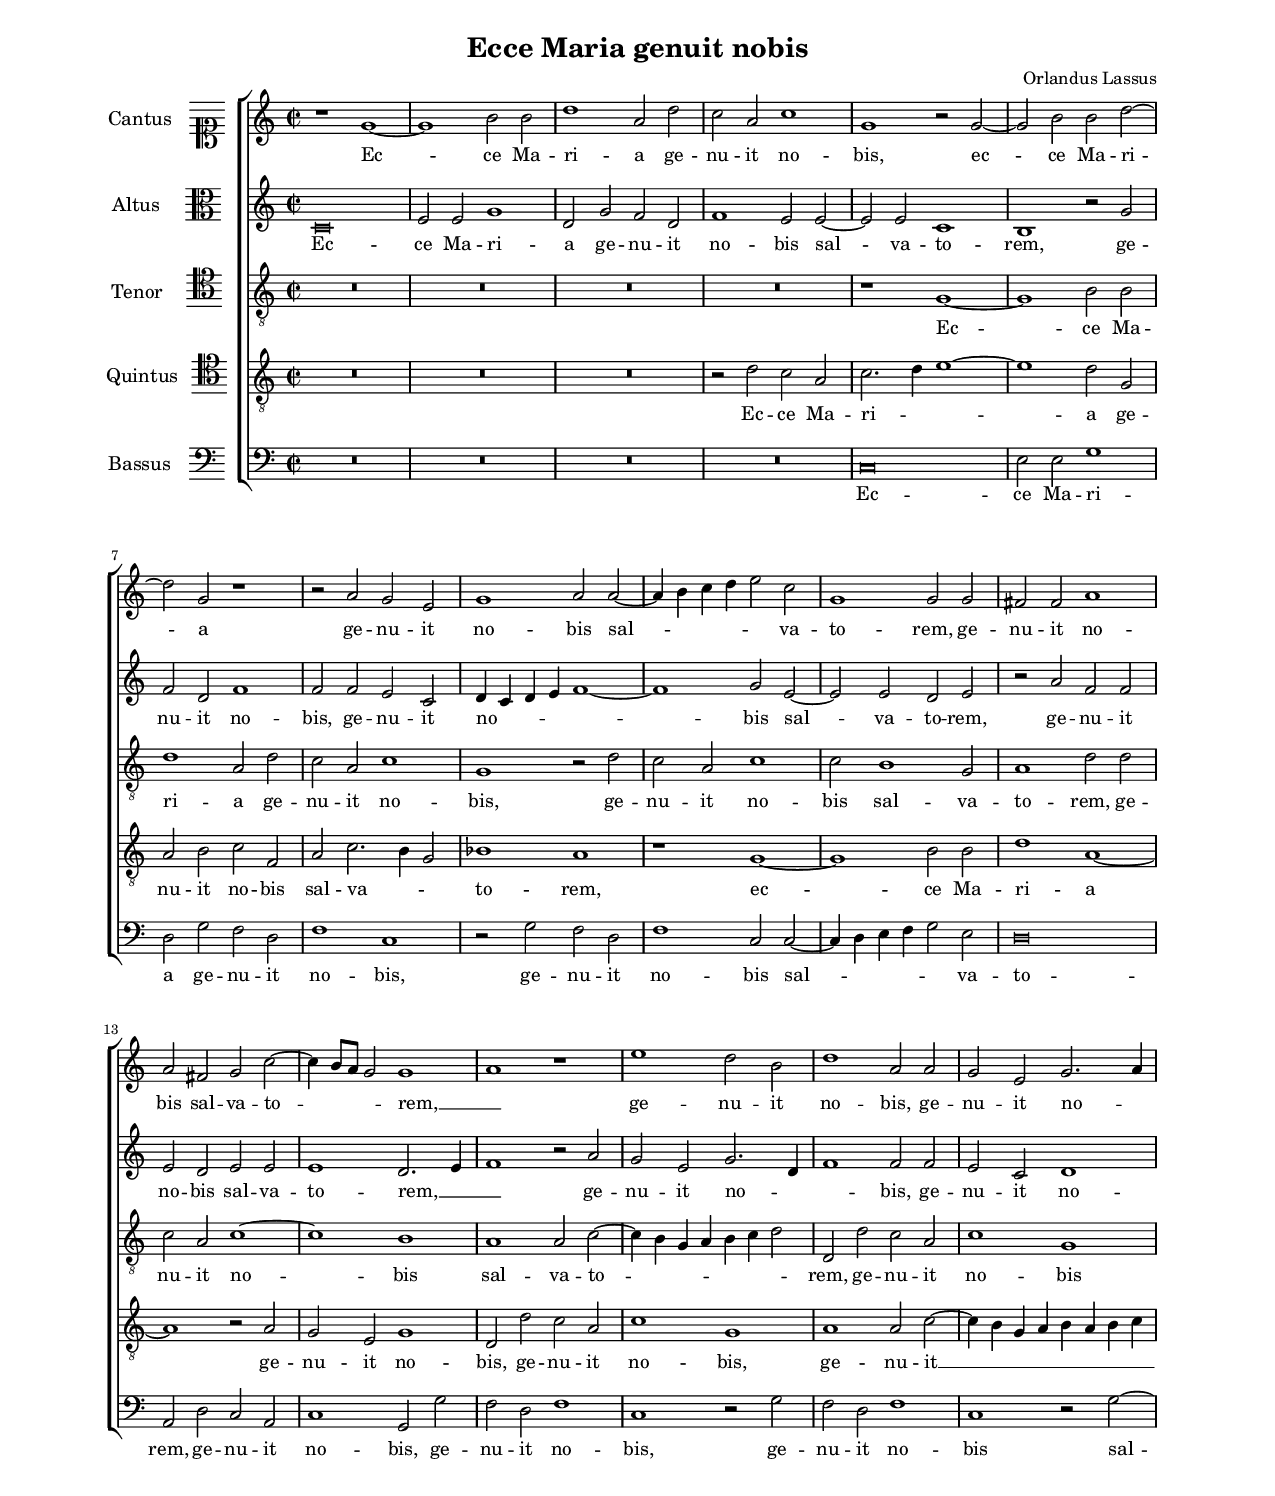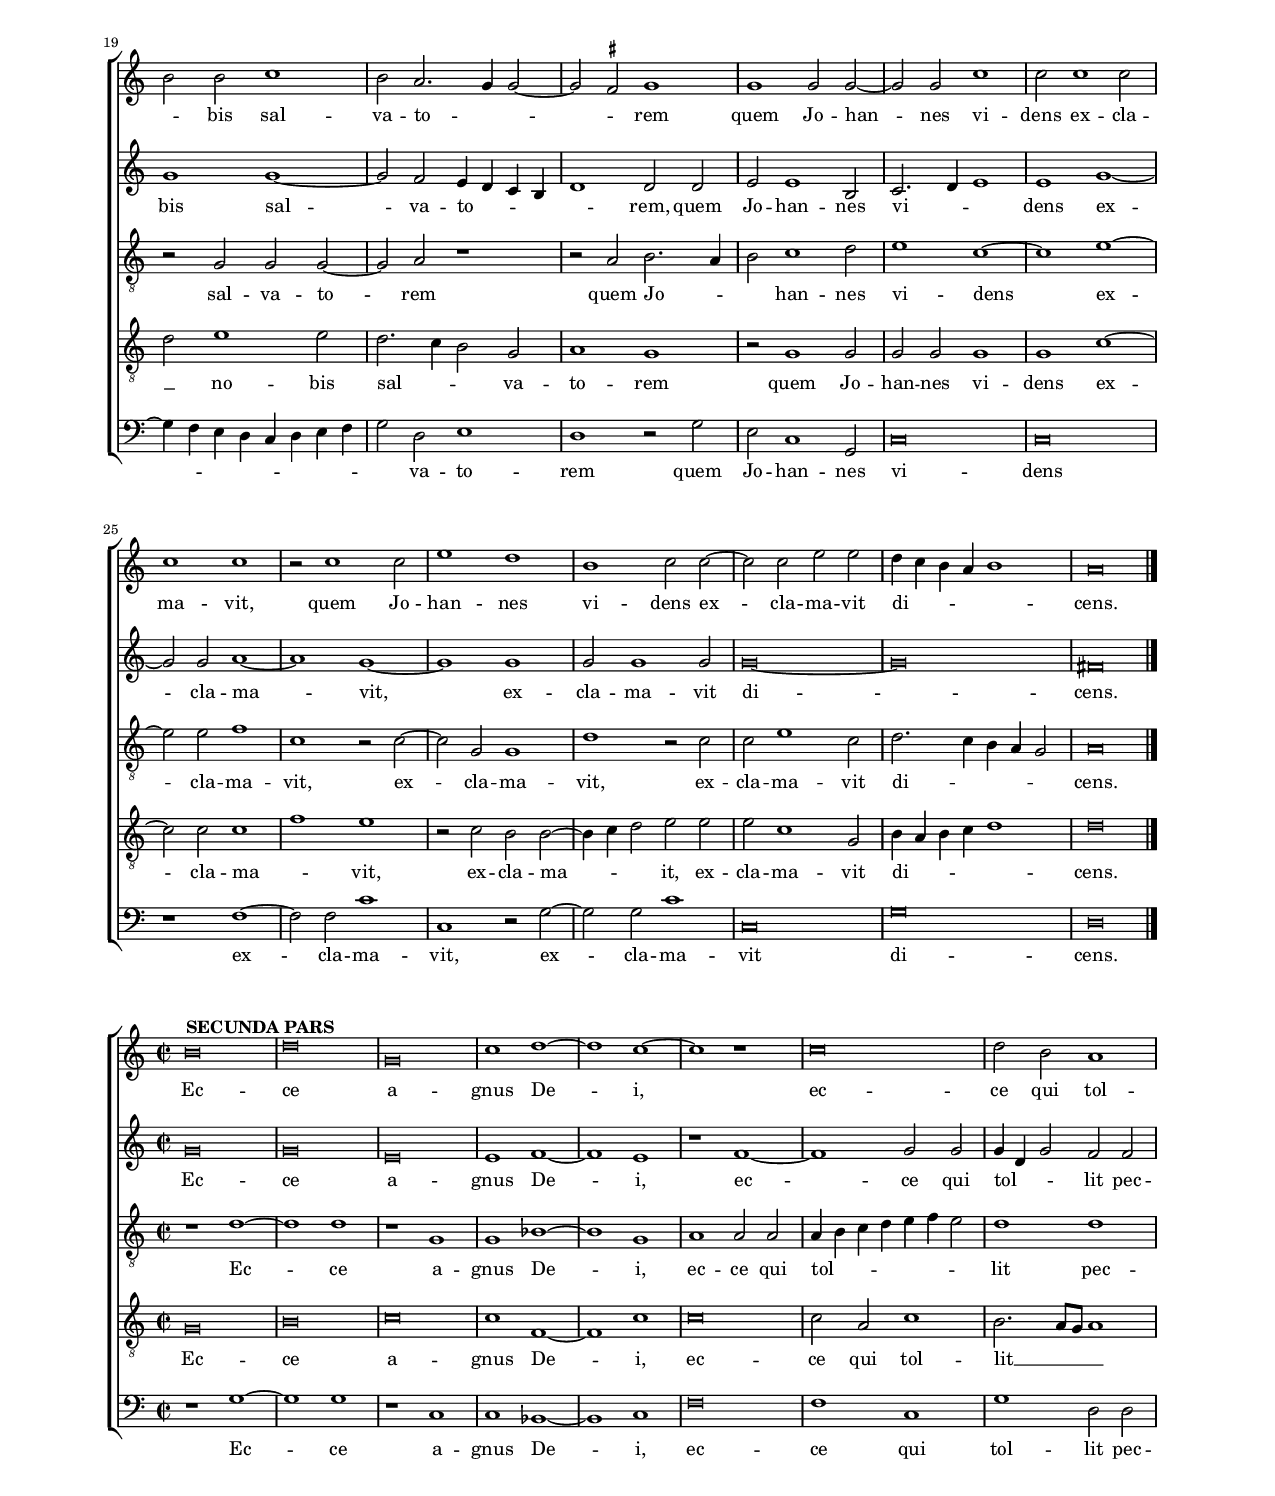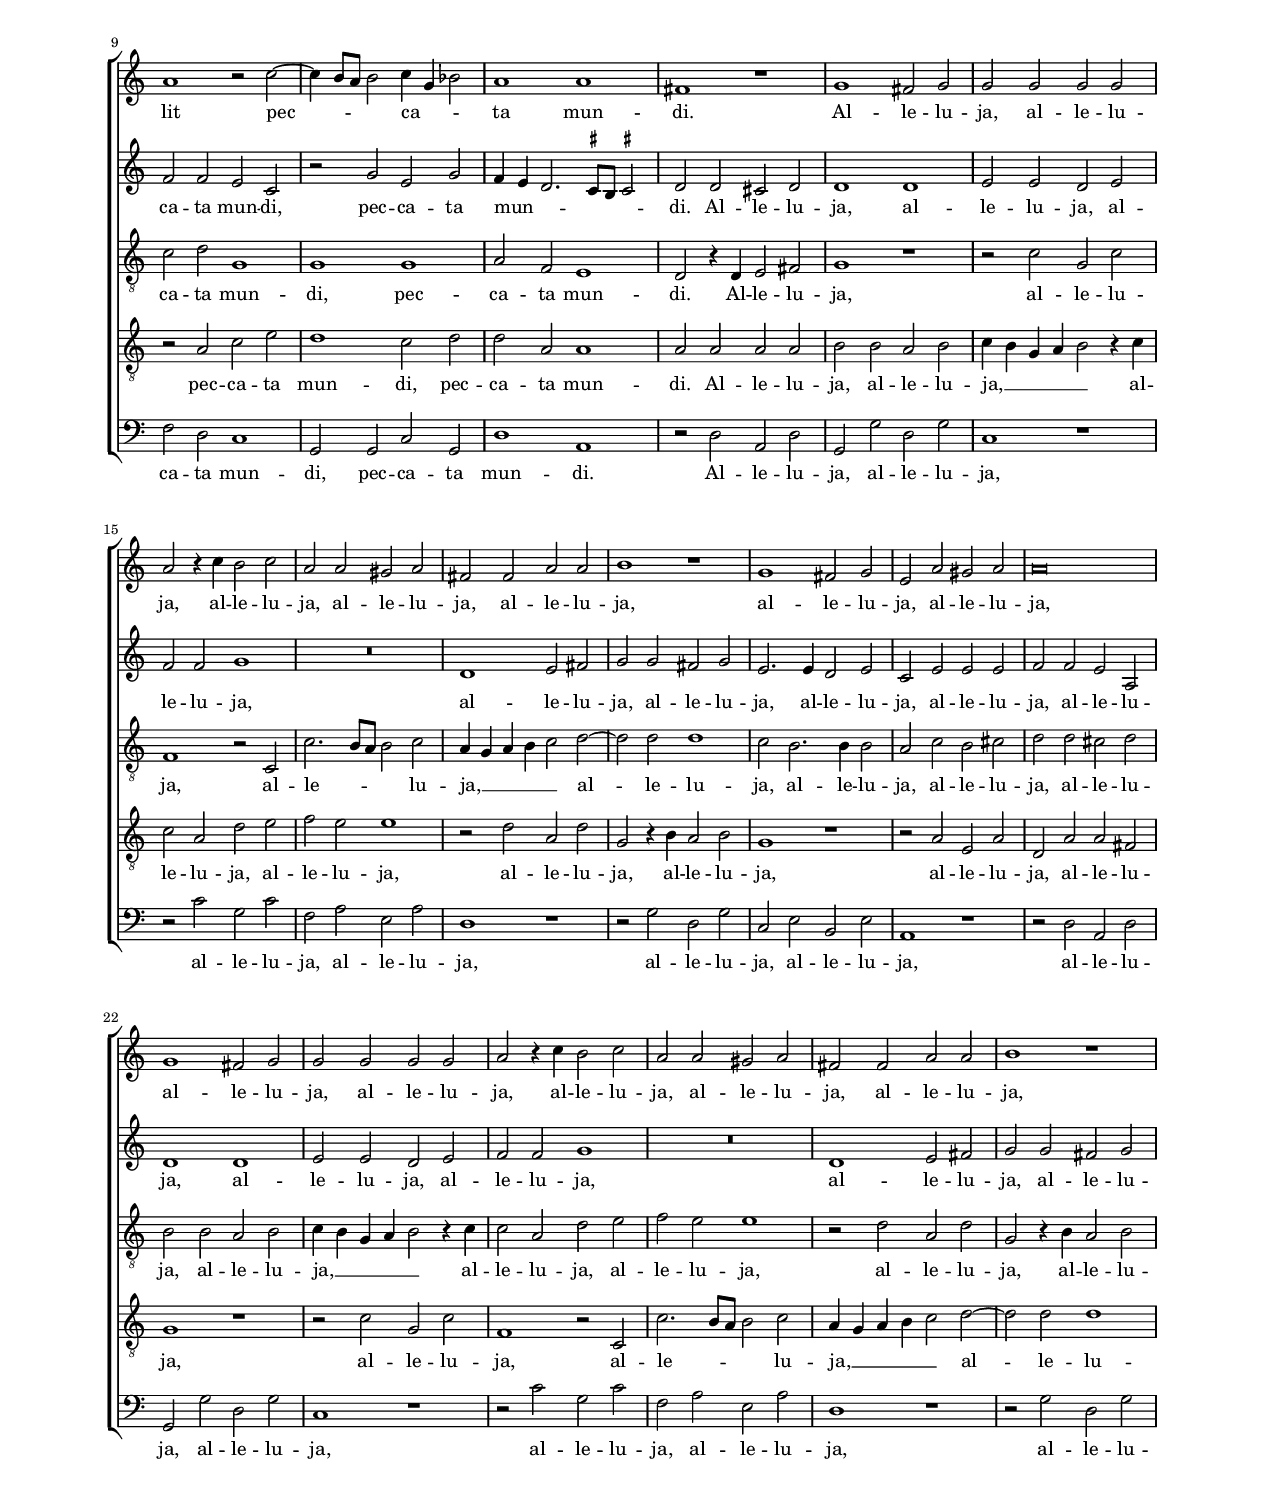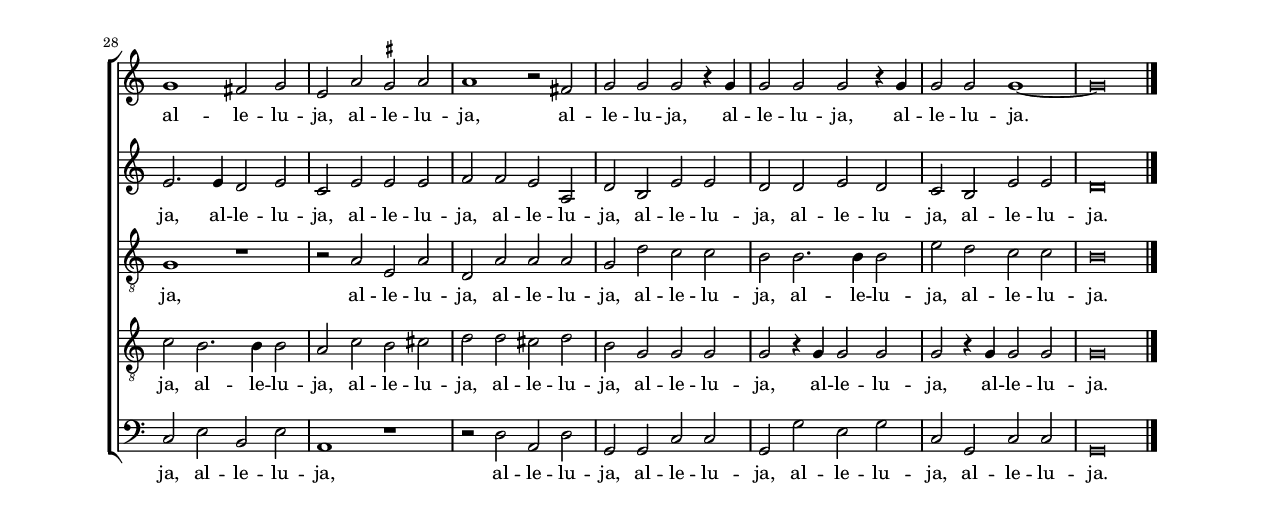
\header
{
  title="Ecce Maria genuit nobis"
  composer="Orlandus Lassus"
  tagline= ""
}

\version "2.18.2"
\include "deutsch.ly"
#(set-global-staff-size 15)
#(set-default-paper-size "letter")
#(ly:set-option 'point-and-click #f)

	
	ficta = { \once \set suggestAccidentals = ##t }
	
	forget = #(define-music-function (parser location music) (ly:music?) #{
		\accidentalStyle forget
		$music
		\accidentalStyle default
		#})
	
	m = \melisma
	me = \melismaEnd


\paper
	{
	top-margin = 1.8 \cm
	bottom-margin = 1.8 \cm
	left-margin = 2 \cm
	right-margin = 2 \cm
	ragged-bottom = ##f
	ragged-last-bottom = ##t
	print-page-number = ##f
	score-system-spacing = #'((basic-distance . 17) (minimum-distance . 14) (padding . 7) (strechability . 150))
	system-system-spacing = #'((basic-distance . 17) (minimum-distance . 14) (padding . 7) (strechability . 150))
%	systems-per-page = 3
%	min-systems-per-page = 3
	}

global = {
	\key c \major
	\time 2/2 \set Score.measureLength = #(ly:make-moment 2/1)
	% \time 3/1 \once \override Score.TimeSignature.style = #'single-digit
        \skip 1*62 \bar "|."
	}
	

incipitcantus = \markup { \score {
	{
	\set Staff.instrumentName = \markup { \fontsize #1 "Cantus" }
	\key c \major
	\clef soprano
	s4 \bar ""
	}
	\layout  {
	raggedright = ##t
	indent = 1.6 \cm
	line-width = 2.2 \cm
	\context { \Staff \remove Time_signature_engraver }
	\override Staff.Clef.Y-extent = #'(0 . 0)
	}} \hspace #1 }
      
      
incipitaltus = \markup { \score {
	{
	\set Staff.instrumentName = \markup { \fontsize #1 "Altus" }
	\key c \major
	\clef alto
	s4 \bar ""
	}
	\layout  {
	raggedright = ##t
	indent = 1.6 \cm
	line-width = 2.2 \cm
	\context { \Staff \remove Time_signature_engraver }
	\override Staff.Clef.Y-extent = #'(0 . 0)
	}} \hspace #1 }


incipittenor = \markup { \score {
	{
	\set Staff.instrumentName = \markup { \fontsize #1 "Tenor" }
	\key c \major
	\clef tenor
	s4 \bar ""
	}
	\layout  {
	raggedright = ##t
	indent = 1.6 \cm
	line-width = 2.2 \cm
	\context { \Staff \remove Time_signature_engraver }
	\override Staff.Clef.Y-extent = #'(0 . 0)
	}} \hspace #1 }
      
      
incipitquintus = \markup { \score {
	{
	\set Staff.instrumentName = \markup { \fontsize #1 "Quintus" }
	\key c \major
	\clef tenor
	s4 \bar ""
	}
	\layout  {
	raggedright = ##t
	indent = 1.6 \cm
	line-width = 2.2 \cm
	\context { \Staff \remove Time_signature_engraver }
	\override Staff.Clef.Y-extent = #'(0 . 0)
	}} \hspace #1 }
      
      
incipitbassus = \markup { \score {
	{
	\set Staff.instrumentName = \markup { \fontsize #1 "Bassus" }
	\key c \major
	\clef bass
	s4 \bar ""
	}
	\layout  {
	raggedright = ##t
	indent = 1.6 \cm
	line-width = 2.2 \cm
	\context { \Staff \remove Time_signature_engraver }
	\override Staff.Clef.Y-extent = #'(0 . 0)
	}} \hspace #1 }


cantus =  \relative c''
	{
	r1 g~
        g1 h2 h
	d1 a2 d
	c2 a c1
%5
	g1 r2 g~ |
	g2 h h d~
	d2 g, r1
	r2 a g e
	g1 a2 a~
%10
	a4 h c d e2 c |
	g1 g2 g
	fis2 fis a1
	a2 fis g c~
	c4 h8 a g2 g1
%15
	a1 r |
	e'1 d2 h
	d1 a2 a
	g2 e g2. a4
	h2 h c1
%20
	h2 a2. g4 g2~ |
	g2 \ficta fis g1
	g1 g2 g~
	g2 g c1
	c2 c1 c2
%25
	c1 c |
	r2 c1 c2
	e1 d
	h1 c2 c~
	c2 c e e
%30
	d4 c h a h1 |
	a\breve |
	}


altus =  \relative c'
        {
	c\breve
	e2 e g1
	d2 g f d
	f1 e2 e~
%5
	e2 e c1 |
	h1 r2 g'
	f2 d f1
	f2 f e c |
	d4 c d e f1~
%10
	f1 g2 e~ |
	e2 e d e
	r2 a f f
	e2 d e e
	e1 d2. e4
%15
	f1 r2 a |
	g2 e g2. d4
	f1 f2 f
	e2 c d1
	g1 g~
%20
	g2 f e4 d c h |
	d1 d2 d
	e2 e1 h2
	c2. d4 e1
	e1 g~
%25
	g2 g a1~ |
	a1 g~
	g1 g
	g2 g1 g2
	g\breve~
%30
	g\breve |
	fis\breve |
	}


tenor =  \relative c'
	{
	R\breve
	R\breve
	R\breve
	R\breve
%5
	r1 g~ |
	g1 h2 h
	d1 a2 d
	c2 a c1
	g1 r2 d'
%10
	c2 a c1 |
	c2 h1 g2
	a1 d2 d
	c2 a c1~
	c1 h
%15
	a1 a2 c~ |
	c4 h g a h c d2
	d,2 d' c a
	c1 g
	r2 g g g~
%20
	g2 a r1 |
	r2 a h2. a4
	h2 c1 d2
	e1 c~
	c1 e~
%25
	e2 e f1 |
	c1 r2 c~
	c2 g g1
	d'1 r2 c
	c2 e1 c2
%30
	d2. c4 h a g2 |
	a\breve |
	}


quintus  =  \relative c'
	{
	R\breve
	R\breve
	R\breve
	r2 d c a
%5
	c2. d4 e1~ |
	e1 d2 g,
	a2 h c f,
	a2 c2. h4 g2
	b1 a
%10
	r1 g~ |
	g1 h2 h
	d1 a~
	a1 r2 a
	g2 e g1
%15
	d2 d' c a |
	c1 g
	a1 a2 c~
	c4 h g a h a h c
	d2 e1 e2
%20
	d2. c4 h2 g |
	a1 g
	r2 g1 g2
	g2 g g1
	g1 c~
%25
	c2 c c1 |
	f1 e
	r2 c h h~
	h4 c d2 e e
	e2 c1 g2
%30
	h4 a h c d1 |
	d\breve |
	}


bassus  =  \relative c
	{
	R\breve
	R\breve
	R\breve
	R\breve
%5
	c\breve |
	e2 e g1
	d2 g f d
	f1 c
	r2 g' f d
%10
	f1 c2 c~ |
	c4 d e f g2 e
	d\breve
	a2 d c a
	c1 g2 g'
%15
	f2 d f1 |
	c1 r2 g'
	f2 d f1
	c1 r2 g'~
	g4 f e d c d e f
%20
	g2 d e1 |
	d1 r2 g
	e2 c1 g2
	c\breve
	c\breve
%25
	r1 f~ |
	f2 f c'1
	c,1 r2 g'~
	g2 g c1
	c,\breve
%30
	g'\breve |
	d\breve |
	}


lyricscantus = \lyricmode {
	Ec -- ce Ma -- ri -- a ge -- nu -- it no -- bis,
        ec -- ce Ma -- ri -- a ge -- nu -- it no -- bis sal -- _ _ _ _ va -- to -- rem,
        ge -- nu -- it no -- bis sal -- va -- to -- _ _ _ rem, __ _
        ge -- nu -- it no -- bis,
        ge -- nu -- it no -- _ _ bis sal -- va -- to -- _ _ _ rem
        quem Jo -- han -- nes vi -- dens ex -- cla -- ma -- vit,
        quem Jo -- han -- nes vi -- dens ex -- cla -- ma -- vit di -- _ _ _ _ cens.
	}


lyricsaltus = \lyricmode {
	Ec -- ce Ma -- ri -- a ge -- nu -- it no -- bis sal -- va -- to -- rem,
        ge -- nu -- it no -- bis,
        ge -- nu -- it no -- _ _ _ _ bis sal -- va -- to -- rem,
        ge -- nu -- it no -- bis sal -- va -- to -- rem, __ _ _
        ge -- nu -- it no -- _ _ bis,
        ge -- nu -- it no -- bis sal -- va -- to -- _ _ _ _ rem,
        quem Jo -- han -- nes vi -- _ _ dens ex -- cla -- ma -- vit,
        ex -- cla -- ma -- vit di -- cens.
	}


lyricstenor = \lyricmode {
	Ec -- ce Ma -- ri -- a ge -- nu -- it no -- bis,
        ge -- nu -- it no -- bis sal -- va -- to -- rem,
        ge -- nu -- it no -- bis sal -- va -- to -- _ _ _ _ _ _ rem,
        ge -- nu -- it no -- bis sal -- va -- to -- rem
        quem Jo -- _ _ han -- nes vi -- dens ex -- cla -- ma -- vit,
        ex -- cla -- ma -- vit,
        ex -- cla -- ma -- vit di -- _ _ _ _ cens.
	}


lyricsquintus = \lyricmode {
	Ec -- ce Ma -- ri -- _ _ a ge -- nu -- it no -- bis sal -- va -- _ _ to -- rem,
        ec -- ce Ma -- ri -- a ge -- nu -- it no -- bis,
        ge -- nu -- it no -- bis,
        ge -- nu -- it __ _ _ _ _ _ _ _ _ no -- bis sal -- _ _ va -- to -- rem
        quem Jo -- han -- nes vi -- dens ex -- cla -- ma -- _ vit,
        ex -- cla -- ma -- _ _ it,
        ex -- cla -- ma -- vit di -- _ _ _ _ cens.
	}


lyricsbassus = \lyricmode {
	Ec -- ce Ma -- ri -- a ge -- nu -- it no -- bis,
        ge -- nu -- it no -- bis sal -- _ _ _ _ va -- to -- rem,
        ge -- nu -- it no -- bis,
        ge -- nu -- it no -- bis,
        ge -- nu -- it no -- bis sal -- _ _ _ _ _ _ _ _ va -- to -- rem
        quem Jo -- han -- nes vi -- dens ex -- cla -- ma -- vit,
        ex -- cla -- ma -- vit di -- cens.
	}


\score
{  
	% \transpose {
	\new ChoirStaff \with { \override StaffGrouper.staff-staff-spacing.basic-distance = #12 }
	<<

	\new Staff << \global
	\new Voice="v1" {
		\set Staff.instrumentName=\incipitcantus
		\set Staff.midiInstrument = "reed organ"
		\clef violin
		\cantus }
	\new Lyrics \lyricsto "v1" {\lyricscantus }
	>>


	\new Staff << \global
	\new Voice="v2" {
		\set Staff.instrumentName=\incipitaltus
		\set Staff.midiInstrument = "reed organ"
		\clef violin 
		\altus}
	\new Lyrics \lyricsto "v2" {\lyricsaltus }
	>>


	\new Staff << \global
	\new Voice="v3" {
		\set Staff.instrumentName=\incipittenor
		\set Staff.midiInstrument = "reed organ"
		\clef "G_8"
		\tenor }
	\new Lyrics \lyricsto "v3" {\lyricstenor }
	>>


	\new Staff << \global
	\new Voice="v5" {
		\set Staff.instrumentName=\incipitquintus
		\set Staff.midiInstrument = "reed organ"
		\clef "G_8"
		\quintus}
	\new Lyrics \lyricsto "v5" {\lyricsquintus }
	>>


	\new Staff << \global
	\new Voice="v4" {
		\set Staff.instrumentName=\incipitbassus
		\set Staff.midiInstrument = "reed organ"
		\clef bass
		\bassus }
	\new Lyrics \lyricsto "v4" {\lyricsbassus}
	>>

	>>
	% } % transpose

	\layout
	{
	indent = 2.2 \cm
	\context { \Staff \override TimeSignature.break-visibility = #end-of-line-invisible }
%	\context { \Lyrics \override VerticalAxisGroup.nonstaff-relatedstaff-spacing.padding = #1.4 }
%	\context { \Lyrics \override LyricText.font-size = #1 }
%	\context { \Staff \override InstrumentName.X-offset = #'-25 }
	\context { \Score \override BarNumber.padding = #2 }
	\context { \Voice \override NoteHead.style = #'baroque }
	}


\midi
	{
    	\tempo 2 = 90
	}

}

%%%%%%%%%%%%%%%%%%%%  PARS SECUNDA


global = {
	\key c \major
	\time 2/2 \set Score.measureLength = #(ly:make-moment 2/1)
	% \time 3/1 \once \override Score.TimeSignature.style = #'single-digit
        \skip 1*68 \bar "|."
	}


cantus =  \relative c''
	{
	h\breve^\markup { \left-align \bold "SECUNDA PARS" }
	d\breve
	g,\breve
	c1 d~
%5
	d1 c~ |
	c1 r
	c\breve
	d2 h a1
	a1 r2 c~
%10
	c4 h8 a h2 c4 g b2 |
	a1 a
	fis1 r
	g1 fis2 g
	g2 g g g
%15
	a2 r4 c h2 c |
	a2 a gis a
	fis2 fis a a
	h1 r
	g1 fis2 g
%20
	e2 a gis a |
	a\breve
	g1 fis2 g
	g2 g g g
	a2 r4 c h2 c
%25
	a2 a gis a |
	fis2 fis a a
	h1 r
	g1 fis2 g
	e2 a \ficta gis2 a
%30
	a1 r2 fis |
	g2 g g r4 g
	g2 g g r4 g
	g2 g g1~
	g\breve |
	}


altus =  \relative c'
        {
	g'\breve
	g\breve
	e\breve
	e1 f~
%5
	f1 e |
	r1 f~
	f1 g2 g
	g4 d g2 f f
	f2 f e c
%10
	r2 g' e g |
	f4 e d2. \ficta cis8 h \ficta cis!2
	d2 d cis d
	d1 d
	e2 e d e
%15
	f2 f g1 |
	R\breve
	d1 e2 fis
	g2 g fis g
	e2. e4 d2 e
%20
	c2 e e e |
	f2 f e a,
	d1 d
	e2 e d e
	f2 f g1
%25
	R\breve |
	d1 e2 fis
	g2 g fis g
	e2. e4 d2 e
	c2 e e e
%30
	f2 f e a, |
	d2 h e e
	d2 d e d
	c2 h e e
	d\breve |
	}


tenor =  \relative c'
	{
	r1 d~
	d1 d
	r1 g,
	g1 b~
%5
	b1 g |
	a1 a2 a
	a4 h c d e f e2
	d1 d
	c2 d g,1
%10
	g1 g |
	a2 f e1
	d2 r4 d e2 fis
	g1 r
	r2 c g c
%15
	f,1 r2 c |
	c'2. h8 a h2 c
	a4 g a h c2 d~
	d2 d d1
	c2 h2. h4 h2
%20
	a2 c h cis |
	d2 d cis d
	h2 h a h
	c4 h g a h2 r4 c
	c2 a d e
%25
	f2 e e1 |
	r2 d a d
	g,2 r4 h a2 h
	g1 r
	r2 a e a
%30
	d,2 a' a a |
	g2 d' c c
	h2 h2. h4 h2
	e2 d c c
	h\breve |
	}


quintus  =  \relative c'
	{
	g\breve
	h\breve
	c\breve
	c1 f,~
%5
	f1 c' |
	c\breve
	c2 a c1
	h2. a8 g a1
	r2 a c e
%10
	d1 c2 d |
	d2 a a1
	a2 a a a
	h2 h a h
	c4 h g a h2 r4 c
%15
	c2 a d e |
	f2 e e1
	r2 d a d
	g,2 r4 h a2 h
	g1 r
%20
	r2 a e a |
	d,2 a' a fis
	g1 r
	r2 c g c
	f,1 r2 c
%25
	c'2. h8 a h2 c |
	a4 g a h c2 d~
	d2 d d1
	c2 h2. h4 h2
	a2 c h cis
%30
	d2 d cis d |
	h2 g g g
	g2 r4 g g2 g
	g2 r4 g g2 g
	g\breve |
	}


bassus  =  \relative c
	{
	r1 g'~
	g1 g
	r1 c,
	c1 b~
%5
	b1 c |
	f\breve
	f1 c
	g'1 d2 d
	f2 d c1
%10
	g2 g c g |
	d'1 a
	r2 d a d
	g,2 g' d g
	c,1 r
%15
	r2 c' g c |
	f,2 a e a
	d,1 r
	r2 g d g
	c,2 e h e
%20
	a,1 r |
	r2 d a d
	g,2 g' d g
	c,1 r
	r2 c' g c
%25
	f,2 a e a |
	d,1 r
	r2 g d g
	c,2 e h e
	a,1 r
%30
	r2 d a d |
	g,2 g c c
	g2 g' e g
	c,2 g c c
	g\breve |
	}


lyricscantus = \lyricmode {
	Ec -- ce a -- gnus De -- i,
        ec -- ce qui tol -- lit pec -- _ _ _ ca -- _ _ ta mun -- di.
        Al -- le -- lu -- ja,
        al -- le -- lu -- ja,
        al -- le -- lu -- ja,
        al -- le -- lu -- ja,
        al -- le -- lu -- ja,
        al -- le -- lu -- ja,
        al -- le -- lu -- ja,
        al -- le -- lu -- ja,
        al -- le -- lu -- ja,
        al -- le -- lu -- ja,
        al -- le -- lu -- ja,
        al -- le -- lu -- ja,
        al -- le -- lu -- ja,
        al -- le -- lu -- ja,
        al -- le -- lu -- ja,
        al -- le -- lu -- ja,
        al -- le -- lu -- ja.
	}


lyricsaltus = \lyricmode {
	Ec -- ce a -- gnus De -- i,
        ec -- ce qui tol -- _ _ lit pec -- ca -- ta mun -- di,
        pec -- ca -- ta mun -- _ _ _ _ _ di.
        Al -- le -- lu -- ja,
        al -- le -- lu -- ja,
        al -- le -- lu -- ja,
        al -- le -- lu -- ja,
        al -- le -- lu -- ja,
        al -- le -- lu -- ja,
        al -- le -- lu -- ja,
        al -- le -- lu -- ja,
        al -- le -- lu -- ja,
        al -- le -- lu -- ja,
        al -- le -- lu -- ja,
        al -- le -- lu -- ja,
        al -- le -- lu -- ja,
        al -- le -- lu -- ja,
        al -- le -- lu -- ja,
        al -- le -- lu -- ja,
        al -- le -- lu -- ja,
        al -- le -- lu -- ja.
	}


lyricstenor = \lyricmode {
	Ec -- ce a -- gnus De -- i,
        ec -- ce qui tol -- _ _ _ _ _ _ lit pec -- ca -- ta mun -- di,
        pec -- ca -- ta mun -- di.
        Al -- le -- lu -- ja,
        al -- le -- lu -- ja,
        al -- le -- _ _ _ lu -- ja, __ _ _ _ _
        al -- le -- lu -- ja,
        al -- le -- lu -- ja,
        al -- le -- lu -- ja,
        al -- le -- lu -- ja,
        al -- le -- lu -- ja, __ _ _ _ _
        al -- le -- lu -- ja,
        al -- le -- lu -- ja,
        al -- le -- lu -- ja,
        al -- le -- lu -- ja,
        al -- le -- lu -- ja,
        al -- le -- lu -- ja,
        al -- le -- lu -- ja,
        al -- le -- lu -- ja,
        al -- le -- lu -- ja.
	}


lyricsquintus = \lyricmode {
	Ec -- ce a -- gnus De -- i,
        ec -- ce qui tol -- lit __ _ _ _ pec -- ca -- ta mun -- di,
        pec -- ca -- ta mun -- di.
        Al -- le -- lu -- ja,
        al -- le -- lu -- ja, __ _ _ _ _
        al -- le -- lu -- ja,
        al -- le -- lu -- ja,
        al -- le -- lu -- ja,
        al -- le -- lu -- ja,
        al -- le -- lu -- ja,
        al -- le -- lu -- ja,
        al -- le -- lu -- ja,
        al -- le -- _ _ _ lu -- ja, __ _ _ _ _
        al -- le -- lu -- ja,
        al -- le -- lu -- ja,
        al -- le -- lu -- ja,
        al -- le -- lu -- ja,
        al -- le -- lu -- ja,
        al -- le -- lu -- ja,
        al -- le -- lu -- ja.
	}


lyricsbassus = \lyricmode {
	Ec -- ce a -- gnus De -- i,
        ec -- ce qui tol -- lit pec -- ca -- ta mun -- di,
        pec -- ca -- ta mun -- di.
        Al -- le -- lu -- ja,
        al -- le -- lu -- ja,
        al -- le -- lu -- ja,
        al -- le -- lu -- ja,
        al -- le -- lu -- ja,
        al -- le -- lu -- ja,
        al -- le -- lu -- ja,
        al -- le -- lu -- ja,
        al -- le -- lu -- ja,
        al -- le -- lu -- ja,
        al -- le -- lu -- ja,
        al -- le -- lu -- ja,
        al -- le -- lu -- ja,
        al -- le -- lu -- ja,
        al -- le -- lu -- ja,
        al -- le -- lu -- ja.
	}


\score
	{  
	% \transpose {
	\new ChoirStaff \with { \override StaffGrouper.staff-staff-spacing.basic-distance = #12 }
	<<

	\new Staff <<\global
	\new Voice="v1" {
	  %\set Staff.instrumentName=Cantus
		\set Staff.midiInstrument = "reed organ"
		\clef violin
		\cantus }
	\new Lyrics \lyricsto "v1" {\lyricscantus }
	>>


	\new Staff << \global
	\new Voice="v2" {
	  %\set Staff.instrumentName=Altus
		\set Staff.midiInstrument = "reed organ"
		\clef violin 
		\altus}
	\new Lyrics \lyricsto "v2" {\lyricsaltus }
	>>


	\new Staff <<\global
	\new Voice="v3" {
	  %\set Staff.instrumentName=Tenor
		\set Staff.midiInstrument = "reed organ"
		\clef "G_8"
		\tenor }
	\new Lyrics \lyricsto "v3" {\lyricstenor }
	>>


	\new Staff << \global
	\new Voice="v5" {
	  %\set Staff.instrumentName=Quintus
		\set Staff.midiInstrument = "reed organ"
		\clef "G_8"
		\quintus}
	\new Lyrics \lyricsto "v5" {\lyricsquintus }
	>>


	\new Staff <<\global
	\new Voice="v4" {
	  %\set Staff.instrumentName=Bassus
		\set Staff.midiInstrument = "reed organ"
		\clef bass
		\bassus }
	\new Lyrics \lyricsto "v4" {\lyricsbassus}
	>>
	
	>>
	% } % transpose

	\layout
	{
	indent = 0 \cm
	\context { \Staff \override TimeSignature.break-visibility = #end-of-line-invisible }
%	\context { \Lyrics \override VerticalAxisGroup.nonstaff-relatedstaff-spacing.padding = #1.4 }
%	\context { \Lyrics \override LyricText.font-size = #1 }
%	\context { \Staff \override InstrumentName.X-offset = #'-25 }
	\context { \Score \override BarNumber.padding = #2 }
	\context { \Voice \override NoteHead.style = #'baroque }
	}


\midi
	{
    	\tempo 2 = 90
	}
	
}

% EOF